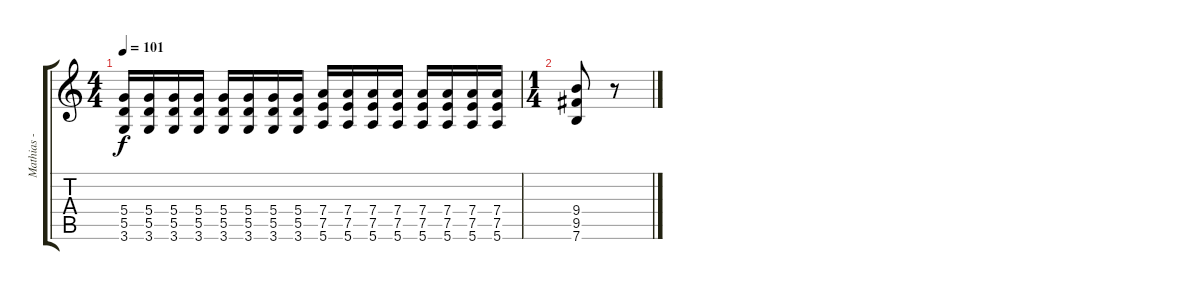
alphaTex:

\track ("Mathias - Left Guitar" "Mathias - ") {instrument overdrivenguitar}
\staff {score tabs}
\tuning (E4 B3 G3 D3 A2 E2) {hide}
\ts (4 4)
\tempo 101
\clef g2
\ks c
(5.4 5.5 3.6).16{dy f} (5.4 5.5 3.6).16 (5.4 5.5 3.6).16 (5.4 5.5 3.6).16 (5.4 5.5 3.6).16 (5.4 5.5 3.6).16 (5.4 5.5 3.6).16 (5.4 5.5 3.6).16 (7.4 7.5 5.6).16 (7.4 7.5 5.6).16 (7.4 7.5 5.6).16 (7.4 7.5 5.6).16 (7.4 7.5 5.6).16 (7.4 7.5 5.6).16 (7.4 7.5 5.6).16 (7.4 7.5 5.6).16 |
\ts (1 4)
(9.4 9.5 7.6).8 r.8
